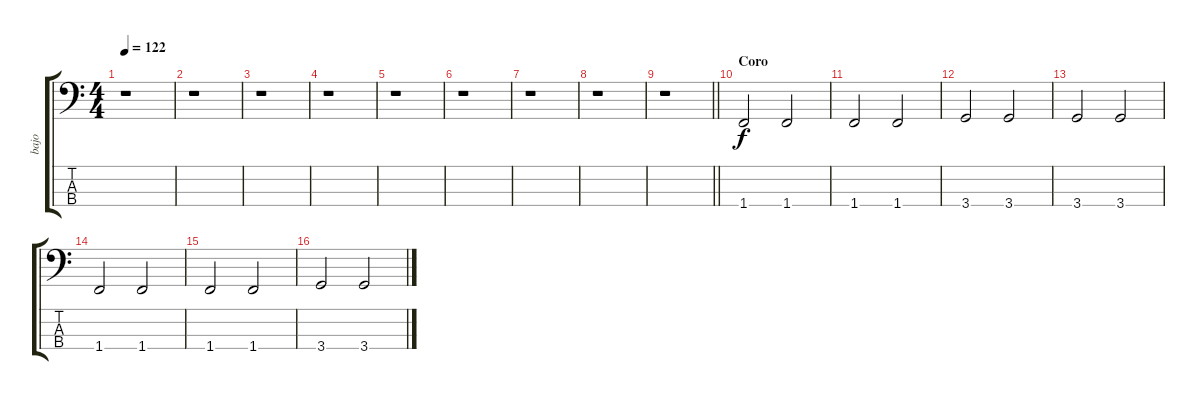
\track ("bajo" "bajo") {instrument electricbasspick}
\staff {score tabs}
\tuning (G2 D2 A1 E1) {hide}
\ts (4 4)
\tempo 122
\clef f4
\ks c
r.1{dy f} |
r.1 |
r.1 |
r.1 |
r.1 |
r.1 |
r.1 |
r.1 |
\barLineRight lightlight
r.1 |
\section ("" "Coro")
1.4.2 1.4.2 |
1.4.2 1.4.2 |
3.4.2 3.4.2 |
3.4.2 3.4.2 |
1.4.2 1.4.2 |
1.4.2 1.4.2 |
3.4.2 3.4.2
